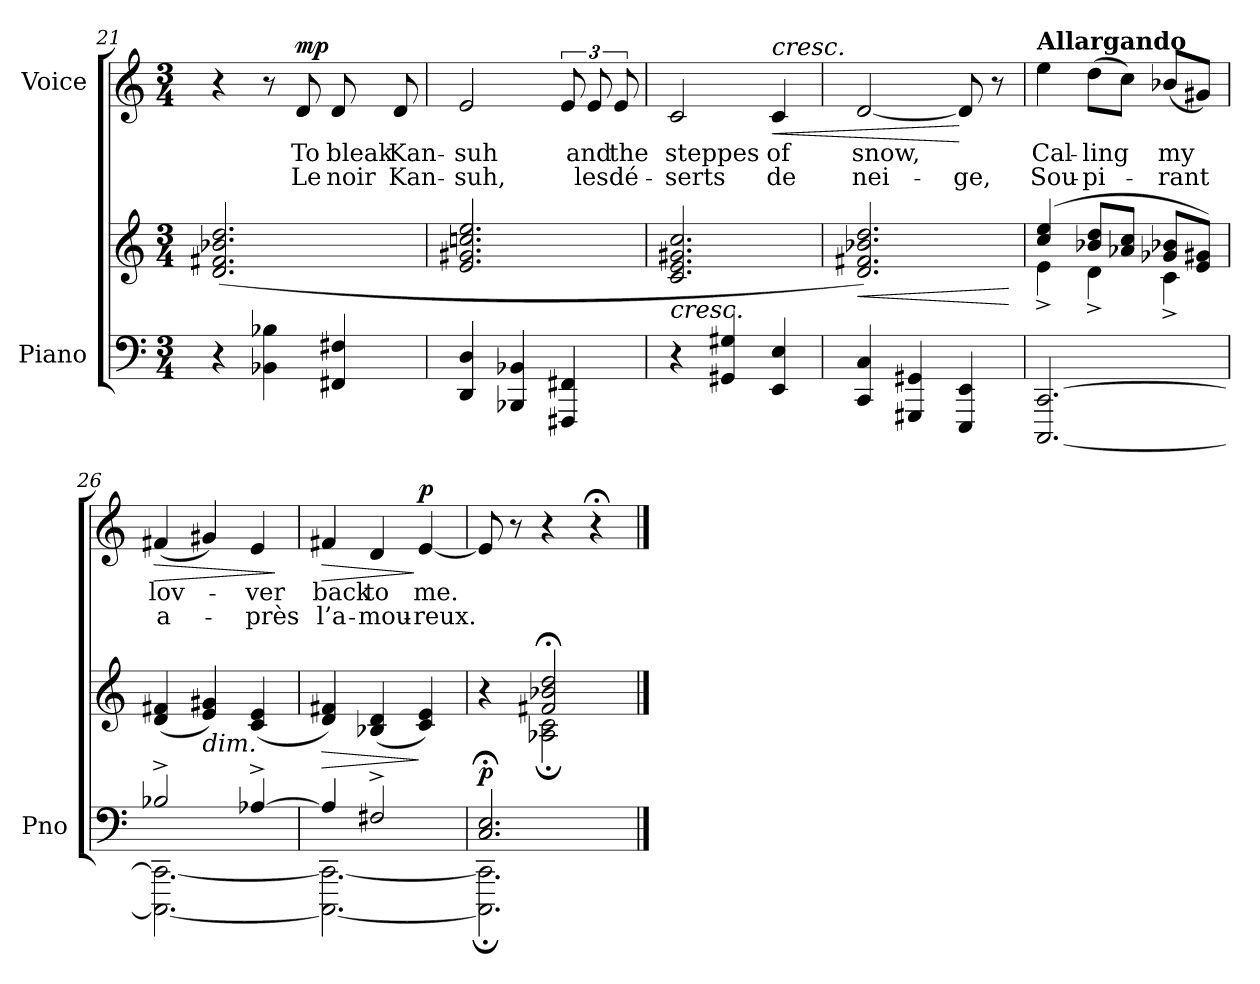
**kern	**kern	**dynam	**kern	**text	**text	**dynam
*part2	*part2	*part2	*part1	*part1	*part1	*part1
*staff3	*staff2	*staff2/3	*staff1	*staff1	*staff1	*staff1
*I"Piano	*	*	*I"Voice	*	*	*
*I'Pno	*	*	*	*	*	*
!!LO:LB:g=z
*clefF4	*clefG2	*	*clefG2	*	*	*
*k[]	*k[]	*	*k[]	*	*	*
*M3/4	*M3/4	*	*M3/4	*	*	*
*MM102	*MM102	*	*MM102	*	*	*
=21	=21	=21	=21	=21	=21	=21
!	!	!LO:DY:b	!	!	!	!
!	!	!LO:DY:n=1:b	!	!	!	!
4r	(>2.d/ 2.f#X/ 2.b-X/ 2.dd/	other-dynamics p	4r	.	.	.
4BB-X\ 4B-X\	.	.	8r	.	.	.
!	!	!	!	!LO:LY:b	!LO:LY:b	!LO:DY:a
.	.	.	8d/	To	Le	mp
!	!	!	!	!LO:LY:b	!LO:LY:b	!
4FF#X/ 4F#X/	.	.	8d/	bleak	noir	.
!	!	!	!	!LO:LY:b	!LO:LY:b	!
.	.	.	8d/	Kan-	Kan-	.
=22	=22	=22	=22	=22	=22	=22
!	!	!	!	!LO:LY:b	!LO:LY:b	!
4DD/ 4D/	2.e/ 2.g#X/ 2.ccn/ 2.ee/	.	2e/	-suh	-suh,	.
4BBB-X/ 4BB-X/	.	.	.	.	.	.
4FFF#X/ 4FF#X/	.	.	12e/	.	.	.
!	!	!	!	!LO:LY:b	!LO:LY:b	!
.	.	.	12e/	and	les	.
!	!	!	!	!LO:LY:b	!LO:LY:b	!
.	.	.	12e/	the	dé-	.
=23	=23	=23	=23	=23	=23	=23
!	!LO:TX:b:i:t=cresc.	!	!	!	!	!
!	!	!	!	!LO:LY:b	!LO:LY:b	!
4r	2.c/ 2.e/ 2.g#X/ 2.cc/	.	2c/	steppes	-serts	.
4GG#X/ 4G#X/	.	.	.	.	.	.
!	!	!	!LO:TX:a:i:t=cresc.	!	!	!
!	!	!	!	!LO:LY:b	!LO:LY:b	!LO:HP:b
4EE/ 4E/	.	.	4c/	of	de	<
=24	=24	=24	=24	=24	=24	=24
!	!	!LO:HP:b	!	!LO:LY:b	!LO:LY:b	!
4CC/ 4C/	2.d/ 2.f#X/ 2.b-X/ 2.dd/)	<	[2d/	snow,	nei-	.
4GGG#X/ 4GG#X/	.	.	.	.	.	.
!	!	!	!	!	!LO:LY:b	!
4EEE/ 4EE/	.	.	8d/]	.	-ge,	[
.	.	.	8r	.	.	.
.	.	[	.	.	.	.
!!LO:PB:g=z
=25	=25	=25	=25	=25	=25	=25
*	*^	*	*	*	*	*
!	!	!	!	!LO:TX:a:B:t=Allargando	!	!	!
!	!	!	!LO:DY:b=2	!	!LO:LY:b	!LO:LY:b	!
!	!	!	!LO:DY:n=1:b=2	!	!	!	!
!	!	!	!LO:DY:n=2:b=2	!	!	!	!
!	!	!	!LO:DY:n=3:b	!	!	!	!
!	!	!	!LO:DY:n=4:b	!	!	!	!
!	!	!	!LO:DY:n=5:b	!	!	!	!LO:DY:a
!	!	!	!	!	!	!	!LO:DY:n=1:a
!	!	!	!	!	!	!	!LO:DY:n=2:a
[2.CCC/ [2.CC/	(>4cc/ 4ee/	4e^\	other-dynamics f other-dynamics other-dynamics sf other-dynamics	4ee\	Cal-	Sou-	other-dynamics f other-dynamics
*	*	*	*	*MM102	*	*	*
!	!	!	!	!	!LO:LY:b	!LO:LY:b	!
.	8b-X/ 8dd/L	4d^\	.	(>8dd\L	-ling	-pi-	.
.	8a-X/ 8cc/J	.	.	8cc\J)	.	.	.
!	!	!	!	!	!LO:LY:b	!LO:LY:b	!
.	8g-X/ 8b-X/L	4c^\	.	(<8b-X/L	my	-rant	.
.	8e/ 8g#X/J)	.	.	8g#X/J)	.	.	.
*	*v	*v	*	*	*	*	*
=26	=26	=26	=26	=26	=26	=26
*	*	*	*MM98	*	*	*
*^	*	*	*	*	*	*
!	!	!	!	!	!LO:LY:b	!LO:LY:b	!LO:HP:b
2B-X^/	2.CCC\_ 2.CC\_	(>4d/ 4f#X/	.	(<4f#X/	lov-	a-	>
!	!	!LO:TX:b:i:t=dim.	!	!	!	!	!
.	.	4e/ 4g#X/)	.	4g#X/)	.	.	.
!	!	!	!	!	!LO:LY:b	!LO:LY:b	!
[4A-X^/	.	(>4c/ 4e/	.	4e/	-ver	-près	.
*v	*v	*	*	*	*	*	*
.	.	.	.	.	.	]
=27	=27	=27	=27	=27	=27	=27
*	*	*	*MM94	*	*	*
*^	*	*	*	*	*	*
!	!	!	!LO:HP:b	!	!LO:LY:b	!LO:LY:b	!LO:HP:b
4A-/]	2.CCC\_ 2.CC\_	4d/ 4f#X/)	>	4f#X/	back	l’a-	>
!	!	!	!	!	!LO:LY:b	!LO:LY:b	!
2F#X^/	.	(>4B-X/ 4d/	.	4d/	to	-mou-	.
!	!	!	!	!	!LO:LY:b	!LO:LY:b	!LO:DY:n=1:a
.	.	4c/ 4e/)	]	[4e/	me.	-reux.	] p
=28	=28	=28	=28	=28	=28	=28	=28
*	*	*	*	*MM80	*	*	*
*	*	*^	*	*	*	*	*
!	!	!	!	!LO:DY:a=2	!	!	!	!
2.C/;< 2.E/;<	2.CCC\]; 2.CC\];	4r	4ryy	p	8e/]	.	.	.
.	.	.	.	.	8r	.	.	.
!	!	!	!	!LO:DY:b	!	!	!	!
!	!	!	!	!LO:DY:n=1:b	!	!	!	!
!	!	!	!	!LO:DY:n=2:b	!	!	!	!
.	.	2f#X/;< 2b-X/;< 2dd/;<	2A-X\; 2c\;	other-dynamics pp other-dynamics	4r	.	.	.
.	.	.	.	.	4r;<	.	.	.
*v	*v	*	*	*	*	*	*	*
*	*v	*v	*	*	*	*	*
==	==	==	==	==	==	==
*-	*-	*-	*-	*-	*-	*-
